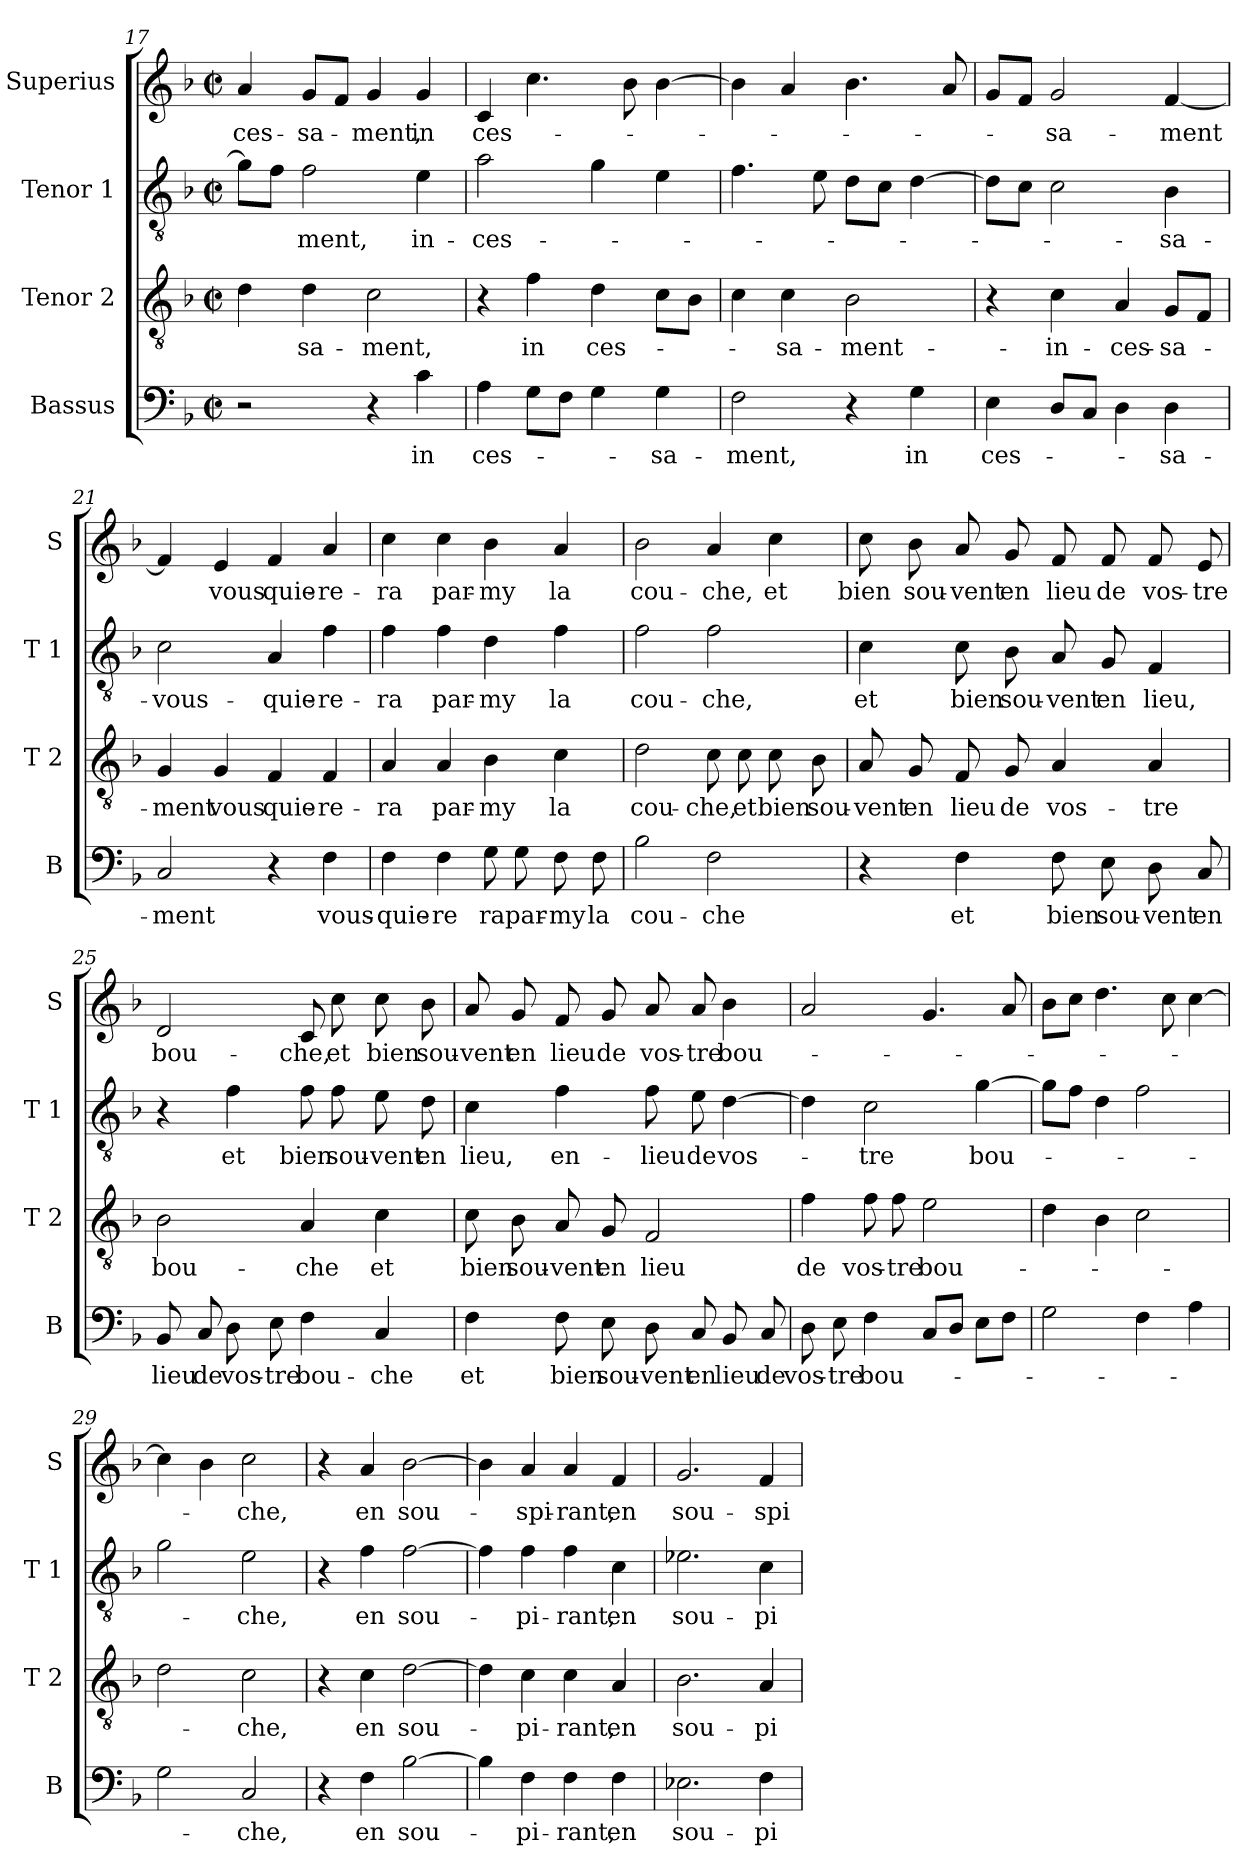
**kern	**text	**kern	**text	**kern	**text	**kern	**text
*part4	*part4	*part3	*part3	*part2	*part2	*part1	*part1
*staff4	*staff4	*staff3	*staff3	*staff2	*staff2	*staff1	*staff1
*I"Bassus	*	*I"Tenor 2	*	*I"Tenor 1	*	*I"Superius	*
*I'B	*	*I'T 2	*	*I'T 1	*	*I'S	*
*clefF4	*	*clefGv2	*	*clefGv2	*	*clefG2	*
*k[b-]	*	*k[b-]	*	*k[b-]	*	*k[b-]	*
*F:	*	*F:	*	*F:	*	*F:	*
*M2/2	*	*M2/2	*	*M2/2	*	*M2/2	*
*met(c|)	*	*met(c|)	*	*met(c|)	*	*met(c|)	*
=17	=17	=17	=17	=17	=17	=17	=17
2r	.	4d\	.	8g\L]	.	4a/	-ces-
.	.	.	.	8f\J	.	.	.
.	.	4d\	-sa-	2f\	-ment,	8g/L	-sa-
.	.	.	.	.	.	8f/J	.
4r	.	2c\	-ment,	.	.	4g/	-ment,
4c\	in	.	.	4e\	in-	4g/	in
=18	=18	=18	=18	=18	=18	=18	=18
4A\	ces-	4r	.	2a\	-ces-	4c/	ces-
8G\L	.	4f\	in	.	.	4.cc\	.
8F\J	.	.	.	.	.	.	.
4G\	.	4d\	ces-	4g\	.	.	.
.	.	.	.	.	.	8b-\	.
4G\	-sa-	8c\L	.	4e\	.	[4b-\	.
.	.	8B-\J	.	.	.	.	.
=19	=19	=19	=19	=19	=19	=19	=19
2F\	-ment,	4c\	.	4.f\	.	4b-\]	.
.	.	4c\	-sa-	.	.	4a/	.
.	.	.	.	8e\	.	.	.
4r	.	2B-\	-ment-	8d\L	.	4.b-\	.
.	.	.	.	8c\J	.	.	.
4G\	in	.	.	[4d\	.	.	.
.	.	.	.	.	.	8a/	.
=20	=20	=20	=20	=20	=20	=20	=20
4E\	ces-	4r	.	8d\L]	.	8g/L	.
.	.	.	.	8c\J	.	8f/J	.
8D/L	.	4c\	-in-	2c\	.	2g/	-sa-
8C/J	.	.	.	.	.	.	.
4D\	.	4A/	-ces-	.	.	.	.
4D\	-sa-	8G/L	-sa-	4B-\	-sa-	[4f/	-ment
.	.	8F/J	.	.	.	.	.
!!LO:LB:g=z
=21	=21	=21	=21	=21	=21	=21	=21
2C/	-ment	4G/	-ment	2c\	-vous-	4f/]	.
.	.	4G/	vous	.	.	4e/	vous
4r	.	4F/	quie-	4A/	-quie-	4f/	quie-
4F\	vous-	4F/	-re-	4f\	-re-	4a/	-re-
=22	=22	=22	=22	=22	=22	=22	=22
4F\	-quie-	4A/	-ra	4f\	-ra	4cc\	-ra
4F\	-re	4A/	par-	4f\	par-	4cc\	par-
8G\	ra	4B-\	-my	4d\	-my	4b-\	-my
8G\	par-	.	.	.	.	.	.
8F\	-my	4c\	la	4f\	la	4a/	la
8F\	la	.	.	.	.	.	.
=23	=23	=23	=23	=23	=23	=23	=23
2B-\	cou-	2d\	cou-	2f\	cou-	2b-\	cou-
2F\	-che	8c\	-che,	2f\	-che,	4a/	-che,
.	.	8c\	et	.	.	.	.
.	.	8c\	bien	.	.	4cc\	et
.	.	8B-\	sou-	.	.	.	.
=24	=24	=24	=24	=24	=24	=24	=24
4r	.	8A/	-vent	4c\	et	8cc\	bien
.	.	8G/	en	.	.	8b-\	sou-
4F\	et	8F/	lieu	8c\	bien	8a/	-vent
.	.	8G/	de	8B-\	sou-	8g/	en
8F\	bien	4A/	vos-	8A/	-vent	8f/	lieu
8E\	sou-	.	.	8G/	en	8f/	de
8D\	-vent	4A/	-tre	4F/	lieu,	8f/	vos-
8C/	en	.	.	.	.	8e/	-tre
!!LO:LB:g=z
=25	=25	=25	=25	=25	=25	=25	=25
8BB-/	lieu	2B-\	bou-	4r	.	2d/	bou-
8C/	de	.	.	.	.	.	.
8D\	vos-	.	.	4f\	et	.	.
8E\	-tre	.	.	.	.	.	.
4F\	bou-	4A/	-che	8f\	bien	8c/	-che,
.	.	.	.	8f\	sou-	8cc\	et
4C/	-che	4c\	et	8e\	-vent	8cc\	bien
.	.	.	.	8d\	en	8b-\	sou-
=26	=26	=26	=26	=26	=26	=26	=26
4F\	et	8c\	bien	4c\	lieu,	8a/	-vent
.	.	8B-\	sou-	.	.	8g/	en
8F\	bien	8A/	-vent	4f\	en-	8f/	lieu
8E\	sou-	8G/	en	.	.	8g/	de
8D\	-vent	2F/	lieu	8f\	-lieu	8a/	vos-
8C/	en	.	.	8e\	de	8a/	-tre
8BB-/	lieu	.	.	[4d\	vos-	4b-\	bou-
8C/	de	.	.	.	.	.	.
=27	=27	=27	=27	=27	=27	=27	=27
8D\	vos-	4f\	de	4d\]	.	2a/	.
8E\	-tre	.	.	.	.	.	.
4F\	bou-	8f\	vos-	2c\	-tre	.	.
.	.	8f\	-tre	.	.	.	.
8C/L	.	2e\	bou-	.	.	4.g/	.
8D/J	.	.	.	.	.	.	.
8E\L	.	.	.	[4g\	bou-	.	.
8F\J	.	.	.	.	.	8a/	.
=28	=28	=28	=28	=28	=28	=28	=28
2G\	.	4d\	.	8g\L]	.	8b-\L	.
.	.	.	.	8f\J	.	8cc\J	.
.	.	4B-\	.	4d\	.	4.dd\	.
4F\	.	2c\	.	2f\	.	.	.
.	.	.	.	.	.	8cc\	.
4A\	.	.	.	.	.	[4cc\	.
!!LO:PB:g=z
=29	=29	=29	=29	=29	=29	=29	=29
2G\	.	2d\	.	2g\	.	4cc\]	.
.	.	.	.	.	.	4b-\	.
2C/	-che,	2c\	-che,	2e\	-che,	2cc\	-che,
=30	=30	=30	=30	=30	=30	=30	=30
4r	.	4r	.	4r	.	4r	.
4F\	en	4c\	en	4f\	en	4a/	en
[2B-\	sou-	[2d\	sou-	[2f\	sou-	[2b-\	sou-
=31	=31	=31	=31	=31	=31	=31	=31
4B-\]	.	4d\]	.	4f\]	.	4b-\]	.
4F\	-pi-	4c\	-pi-	4f\	-pi-	4a/	-spi-
4F\	-rant,	4c\	-rant,	4f\	-rant,	4a/	-rant,
4F\	en	4A/	en	4c\	en	4f/	en
=32	=32	=32	=32	=32	=32	=32	=32
2.E-X\	sou-	2.B-\	sou-	2.e-X\	sou-	2.g/	sou-
4F\	-pi-	4A/	-pi-	4c\	-pi-	4f/	-spi-
=	=	=	=	=	=	=	=
*-	*-	*-	*-	*-	*-	*-	*-
